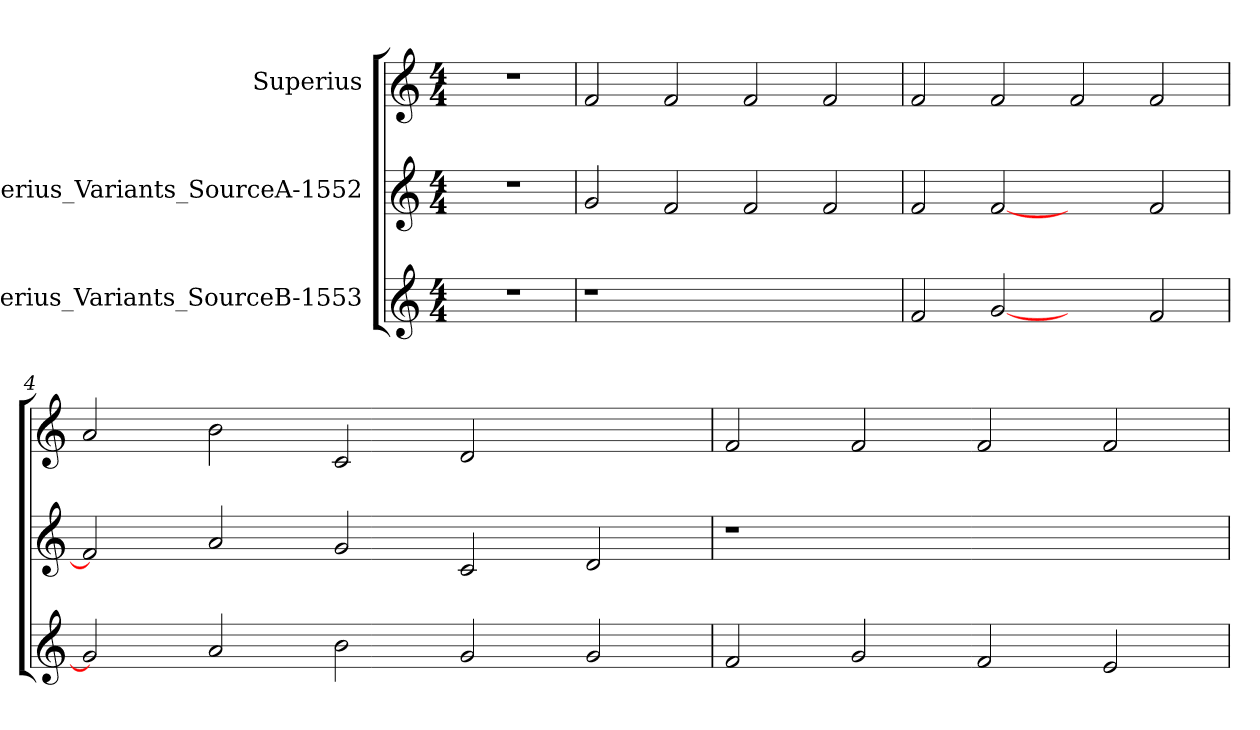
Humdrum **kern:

**kern	**kern	**kern
*part3	*part2	*part1
*staff3	*staff2	*staff1
*I"Superius_Variants_SourceB-1553	*I"Superius_Variants_SourceA-1552	*I"Superius
*clefG2	*clefG2	*clefG2
*k[]	*k[]	*k[]
*C:	*C:	*C:
*M4/4	*M4/4	*M4/4
=1	=1	=1
1r	1r	1r
=2	=2	=2
1r	2gi	2f
.	2f	2f
1ryy	2f	2f
.	2f	2f
=3	=3	=3
2f	2f	2f
[2gi	[2fi	2f
2ryy	2ryy	2f
2f	2f	2f
=4	=4	=4
2gi]	2fi]	2a
2a	2a	2b
2b	2gi	2c
2gi	2c	2d
2gi	2d	2ryy
=5	=5	=5
2f	1r	2f
2gi	.	2f
2f	1ryy	2f
2ei	.	2f
=	=	=
*-	*-	*-
